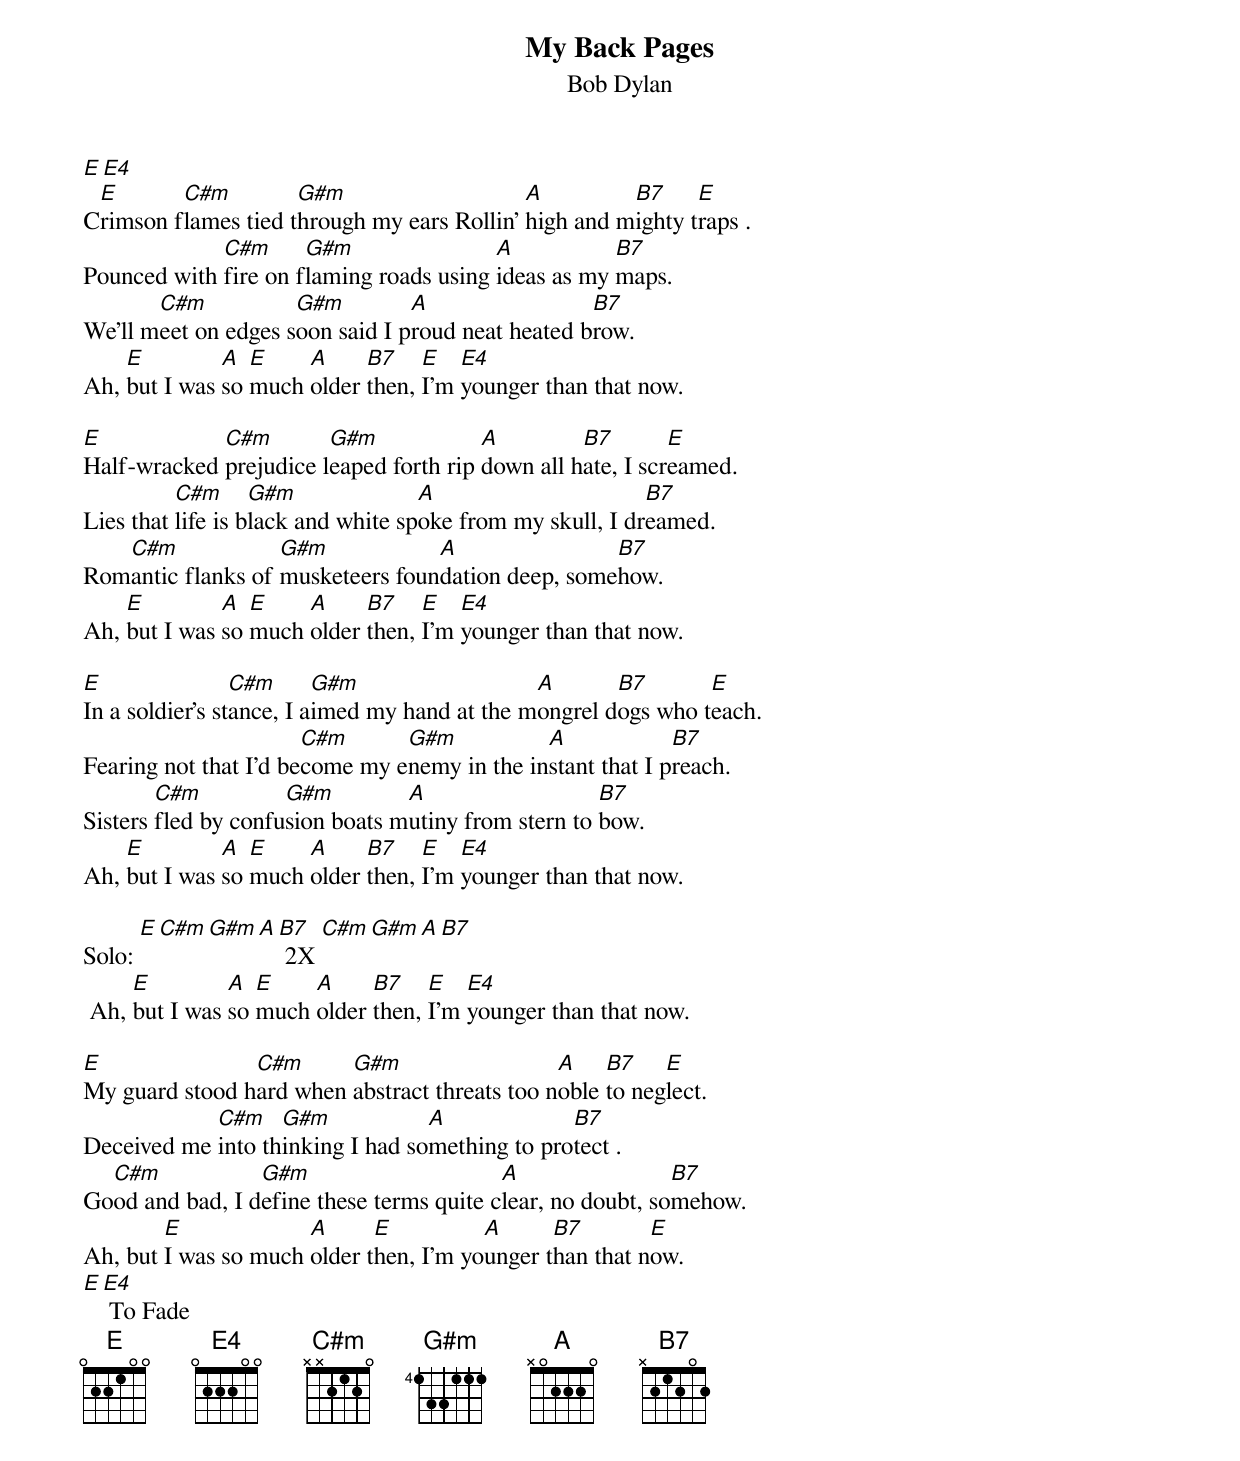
{title:My Back Pages}
{subtitle:Bob Dylan}
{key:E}
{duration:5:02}
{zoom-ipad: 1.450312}

[E][E4]
C[E]rimson f[C#m]lames tied t[G#m]hrough my ears Rollin' [A]high and m[B7]ighty t[E]raps .
Pounced with [C#m]fire on f[G#m]laming roads using [A]ideas as my [B7]maps.
We'll m[C#m]eet on edges s[G#m]oon said I p[A]roud neat heated b[B7]row.
Ah, [E]but I was [A]so [E]much [A]older [B7]then, [E]I'm [E4]younger than that now.

[E]Half-wracked [C#m]prejudice l[G#m]eaped forth rip [A]down all h[B7]ate, I scr[E]eamed.
Lies that [C#m]life is b[G#m]lack and white sp[A]oke from my skull, I dr[B7]eamed.
Rom[C#m]antic flanks of [G#m]musketeers foun[A]dation deep, some[B7]how.
Ah, [E]but I was [A]so [E]much [A]older [B7]then, [E]I'm [E4]younger than that now.

[E]In a soldier's st[C#m]ance, I a[G#m]imed my hand at the m[A]ongrel d[B7]ogs who t[E]each.
Fearing not that I'd be[C#m]come my e[G#m]nemy in the in[A]stant that I p[B7]reach.
Sisters [C#m]fled by confu[G#m]sion boats m[A]utiny from stern to [B7]bow.
Ah, [E]but I was [A]so [E]much [A]older [B7]then, [E]I'm [E4]younger than that now.

Solo: [E][C#m][G#m][A][B7] 2X [C#m][G#m][A][B7]
 Ah, [E]but I was [A]so [E]much [A]older [B7]then, [E]I'm [E4]younger than that now.

[E]My guard stood h[C#m]ard when [G#m]abstract threats too n[A]oble [B7]to neg[E]lect.
Deceived me [C#m]into th[G#m]inking I had so[A]mething to pro[B7]tect .
Go[C#m]od and bad, I d[G#m]efine these terms quite c[A]lear, no doubt, so[B7]mehow.
Ah, but [E]I was so much [A]older t[E]hen, I'm yo[A]unger t[B7]han that n[E]ow.
[E][E4] To Fade
